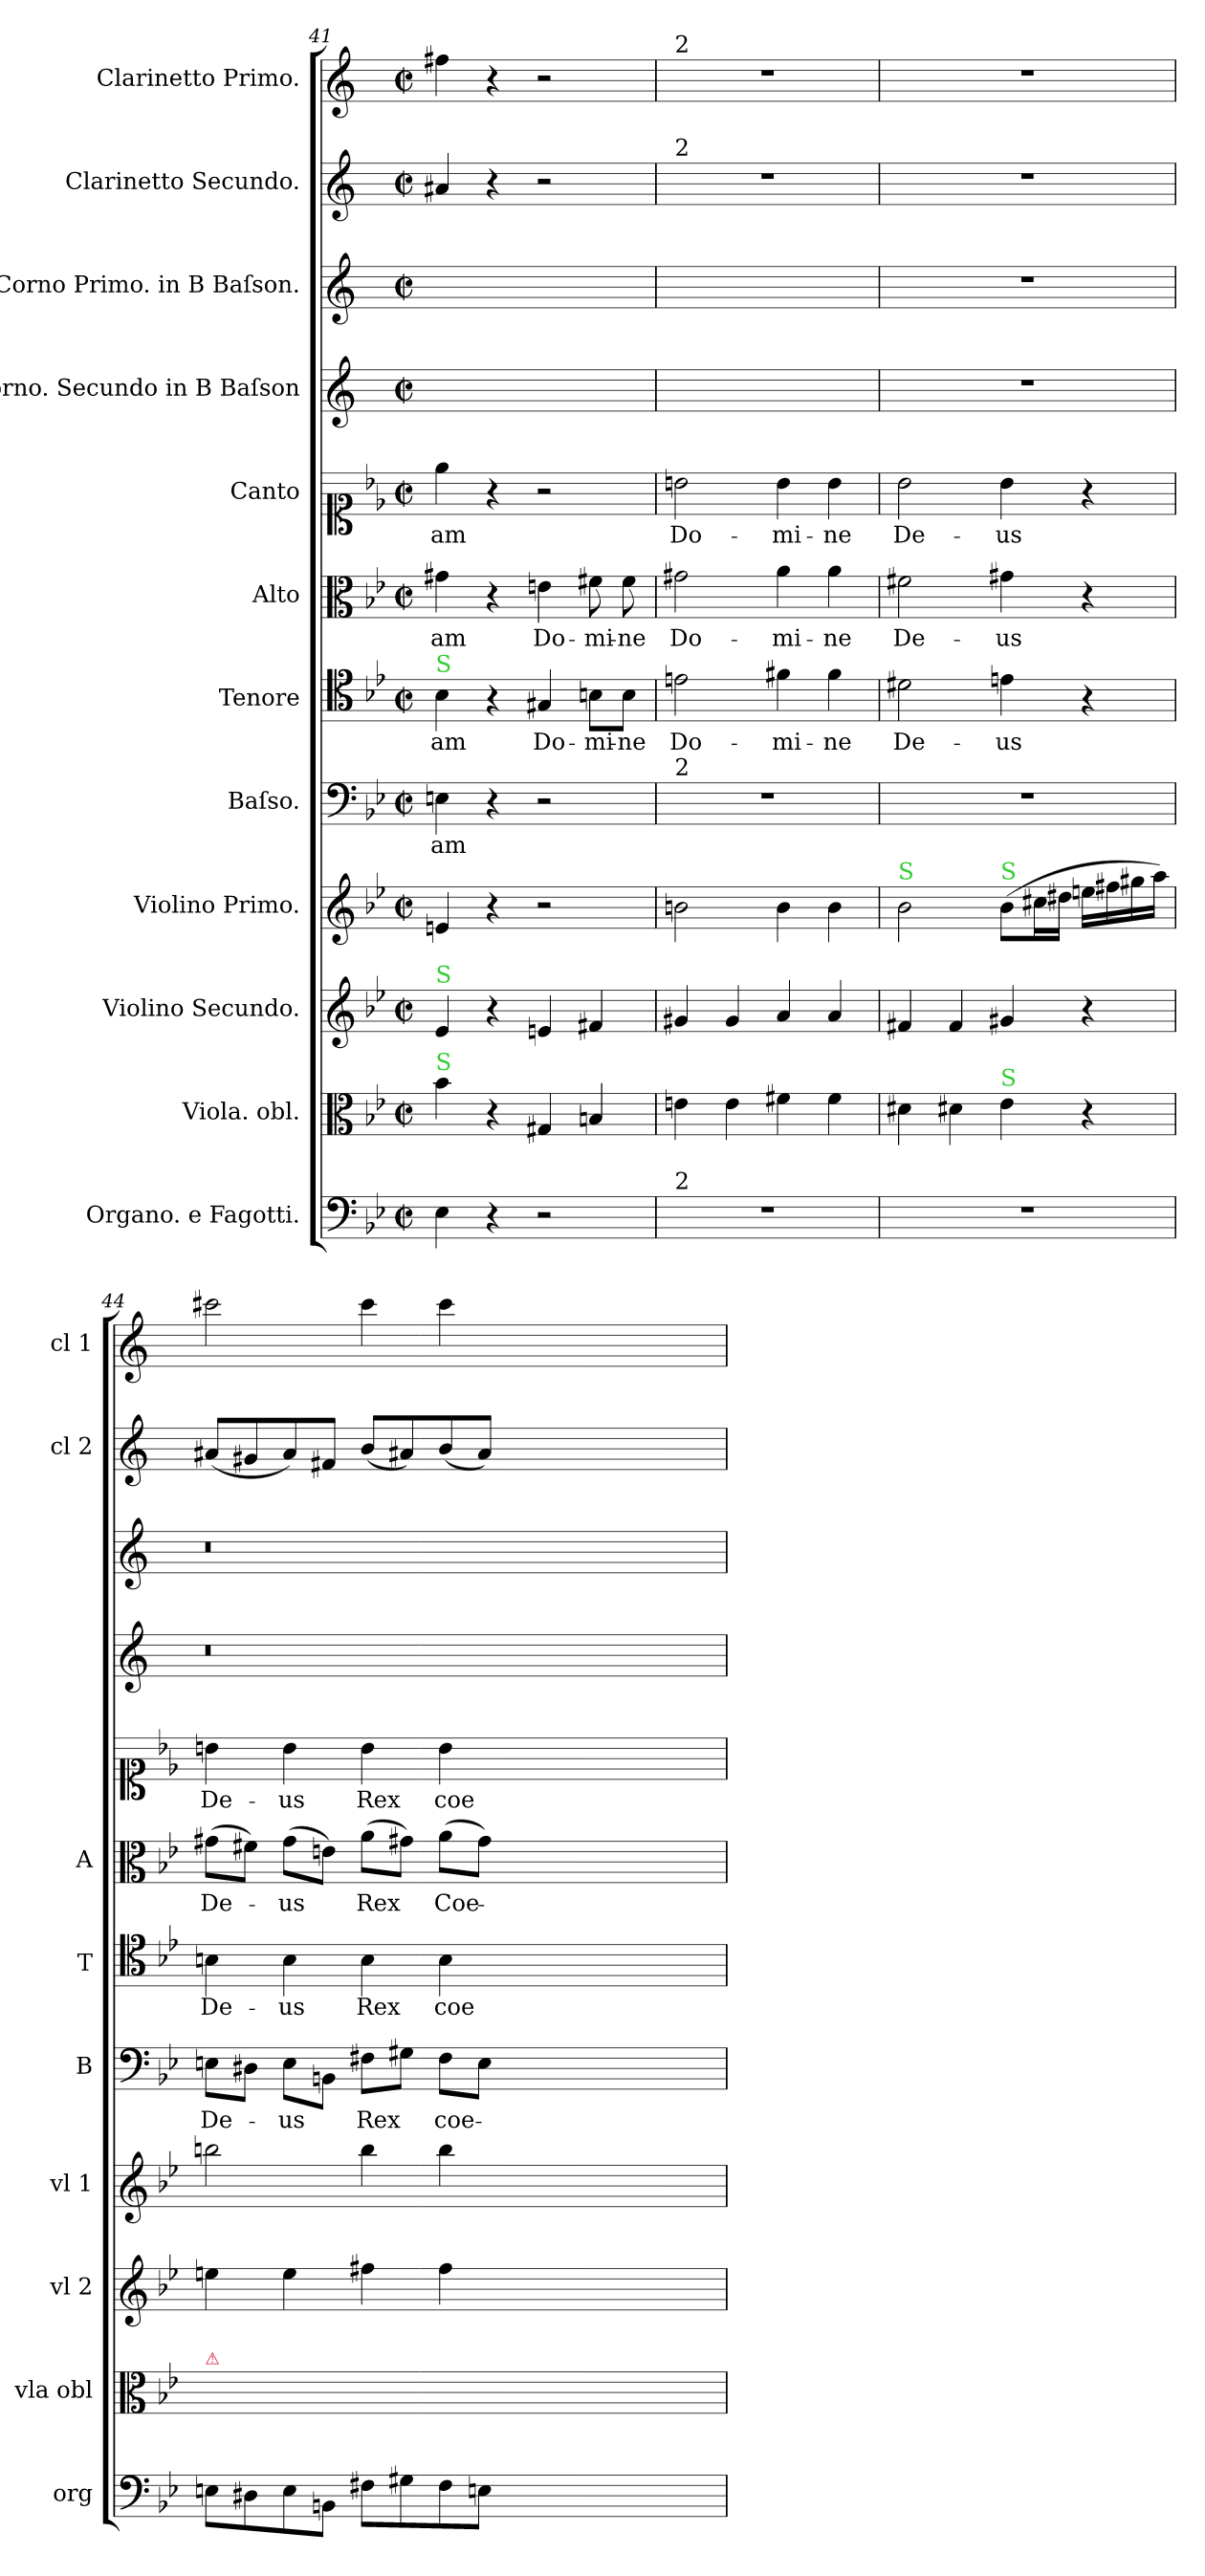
**kern	**kern	**dynam	**kern	**dynam	**kern	**dynam	**kern	**text	**kern	**text	**kern	**text	**kern	**text	**kern	**kern	**kern	**kern
*part12	*part11	*part11	*part10	*part10	*part9	*part9	*part8	*part8	*part7	*part7	*part6	*part6	*part5	*part5	*part4	*part3	*part2	*part1
*staff12	*staff11	*staff11	*staff10	*staff10	*staff9	*staff9	*staff8	*staff8	*staff7	*staff7	*staff6	*staff6	*staff5	*staff5	*staff4	*staff3	*staff2	*staff1
*I"Organo. e Fagotti.	*I"Viola. obl.	*	*I"Violino Secundo.	*	*I"Violino Primo.	*	*I"Baſso.	*	*I"Tenore	*	*I"Alto	*	*I"Canto	*	*I"Corno. Secundo in B Baſson	*I"Corno Primo. in B Baſson.	*I"Clarinetto Secundo.	*I"Clarinetto Primo.
*I'org	*I'vla obl	*	*I'vl 2	*	*I'vl 1	*	*I'B	*	*I'T	*	*I'A	*	*	*	*	*	*I'cl 2	*I'cl 1
*clefF4	*clefC3	*	*clefG2	*	*clefG2	*	*clefF4	*	*clefC4	*	*clefC3	*	*clefC1	*	*clefG2	*clefG2	*clefG2	*clefG2
*	*	*	*	*	*	*	*	*	*	*	*	*	*	*	*ITrd1c2	*ITrd1c2	*ITrd1c2	*ITrd1c2
*k[b-e-]	*k[b-e-]	*	*k[b-e-]	*	*k[b-e-]	*	*k[b-e-]	*	*k[b-e-]	*	*k[b-e-]	*	*k[b-e-]	*	*k[b-e-]	*k[b-e-]	*k[b-e-]	*k[b-e-]
*	*B-:	*	*B-:	*	*B-:	*	*B-:	*	*B-:	*	*B-:	*	*B-:	*	*B-:	*B-:	*B-:	*B-:
*M2/2	*M2/2	*	*M2/2	*	*M2/2	*	*M2/2	*	*M2/2	*	*M2/2	*	*M2/2	*	*M2/2	*M2/2	*M2/2	*M2/2
*met(c|)	*met(c|)	*	*met(c|)	*	*met(c|)	*	*met(c|)	*	*met(c|)	*	*met(c|)	*	*met(c|)	*	*met(c|)	*met(c|)	*met(c|)	*met(c|)
=41	=41	=41	=41	=41	=41	=41	=41	=41	=41	=41	=41	=41	=41	=41	=41	=41	=41	=41
!	!	!	!	!	!	!	!	!	!LO:TX:a:color=limegreen:t=S	!	!	!	!	!	!	!	!	!
!	!	!	!LO:TX:a:color=limegreen:t=S	!	!	!	!	!	!	!	!	!	!	!	!	!	!	!
!	!LO:TX:a:color=limegreen:t=S	!	!	!	!	!	!	!	!	!	!	!	!	!	!	!	!	!
4E-\	4b-\	.	4e-/	.	4en/	.	4En\	-am	4B-\	-am	4g#X\	-am	4ee-\	-am	1ryy	1ryy	4g#X/	4een\
4r	4r	.	4r	pia	4r	.	4r	.	4r	.	4r	.	4r	.	.	.	4r	4r
2r	4G#X/	.	4en/	.	2r	.	2r	.	4G#X/	Do-	4en\	Do-	2r	.	.	.	2r	2r
.	4Bn/	.	4f#X/	.	.	.	.	.	8Bn\L	-mi-	8f#X\	-mi-	.	.	.	.	.	.
.	.	.	.	.	.	.	.	.	8B\J	-ne	8f#\	-ne	.	.	.	.	.	.
=42	=42	=42	=42	=42	=42	=42	=42	=42	=42	=42	=42	=42	=42	=42	=42	=42	=42	=42
!	!	!	!	!	!	!	!	!	!	!	!	!	!	!	!	!	!	!LO:TX:a:t=2
!	!	!	!	!	!	!	!	!	!	!	!	!	!	!	!	!	!LO:TX:a:t=2	!
!	!	!	!	!	!	!	!LO:TX:a:t=2	!	!	!	!	!	!	!	!	!	!	!
!LO:TX:a:t=2	!	!	!	!	!	!	!	!	!	!	!	!	!	!	!	!	!	!
!	!	!	!	!	!	!LO:DY:rj	!	!	!	!	!	!LO:LY:i	!	!	!	!	!	!
1r	4en\	pia	4g#X/	.	2bn\	pia	1r	.	2en\	Do-	2g#X\	Do-	2bn\	Do-	1ryy	1ryy	1r	1r
.	4e\	.	4g#/	.	.	.	.	.	.	.	.	.	.	.	.	.	.	.
!	!	!	!	!	!	!	!	!	!	!	!	!LO:LY:i	!	!	!	!	!	!
.	4f#X\	.	4a/	.	4b\	.	.	.	4f#X\	-mi-	4a\	-mi-	4b\	-mi-	.	.	.	.
!	!	!	!	!	!	!	!	!	!	!	!	!LO:LY:i	!	!	!	!	!	!
.	4f#\	.	4a/	.	4b\	.	.	.	4f#\	-ne	4a\	-ne	4b\	-ne	.	.	.	.
=43	=43	=43	=43	=43	=43	=43	=43	=43	=43	=43	=43	=43	=43	=43	=43	=43	=43	=43
!	!	!	!	!	!LO:TX:a:color=limegreen:t=S	!	!	!	!	!	!	!	!	!	!	!	!	!
1r	4d#X\	.	4f#X/	.	2b-\	.	1r	.	2d#X\	De-	2f#X\	De-	2b-\	De-	1r	1r	1r	1r
.	4d#X\	.	4f#/	.	.	.	.	.	.	.	.	.	.	.	.	.	.	.
!	!	!	!	!	!LO:TX:a:color=limegreen:t=S	!	!	!	!	!	!	!	!	!	!	!	!	!
!	!LO:TX:a:color=limegreen:t=S	!	!	!	!	!	!	!	!	!	!	!	!	!	!	!	!	!
.	4e-\	.	4g#X/	.	(8b-\L	forto	.	.	4en\	-us	4g#X\	-us	4b-\	-us	.	.	.	.
.	.	.	.	.	16cc#X\L	.	.	.	.	.	.	.	.	.	.	.	.	.
.	.	.	.	.	16dd#X\JJ	.	.	.	.	.	.	.	.	.	.	.	.	.
.	4r	.	4r	.	16een\LL	.	.	.	4r	.	4r	.	4r	.	.	.	.	.
.	.	.	.	.	16ff#X\	.	.	.	.	.	.	.	.	.	.	.	.	.
.	.	.	.	.	16gg#X\	.	.	.	.	.	.	.	.	.	.	.	.	.
.	.	.	.	.	16aa\JJ)	.	.	.	.	.	.	.	.	.	.	.	.	.
=44	=44	=44	=44	=44	=44	=44	=44	=44	=44	=44	=44	=44	=44	=44	=44	=44	=44	=44
!	!LO:TX:a:color=crimson:t=⚠	!	!	!	!	!	!	!	!	!	!	!	!	!	!	!	!	!
8En\L	1ryy	.	4een\	fort	2bbn\	.	8En\L	De-	4Bn\	De-	(8g#X\L	De-	4bn\	De-	0.r	0.r	(8g#X/L	2bbn\
8D#X\	.	.	.	.	.	.	8D#X\J	.	.	.	8f#X\J)	.	.	.	.	.	8f#X/	.
8E\	.	.	4ee\	.	.	.	8E\L	-us	4B\	-us	(8g#\L	-us	4b\	-us	.	.	8g#/)	.
8BBn\J	.	.	.	.	.	.	8BBn\J	.	.	.	8en\J)	.	.	.	.	.	8en/J	.
8F#X\L	.	.	4ff#X\	.	4bb\	.	8F#X\L	Rex	4B\	Rex	(8a\L	Rex	4b\	Rex	.	.	(8a/L	4bb\
8G#X\	.	.	.	.	.	.	8G#X\J	.	.	.	8g#X\J)	.	.	.	.	.	8g#X/)	.
8F#\	.	.	4ff#\	.	4bb\	.	8F#\L	coe-	4B\	coe-	(8a\L	Coe-	4b\	coe-	.	.	(8a/	4bb\
8En\J	.	.	.	.	.	.	8E\J	.	.	.	8g#\J)	.	.	.	.	.	8g#/J)	.
0ryy	0ryy	.	0ryy	.	0ryy	.	0ryy	.	0ryy	.	0ryy	.	0ryy	.	.	.	0ryy	0ryy
=	=	=	=	=	=	=	=	=	=	=	=	=	=	=	=	=	=	=
*-	*-	*-	*-	*-	*-	*-	*-	*-	*-	*-	*-	*-	*-	*-	*-	*-	*-	*-
